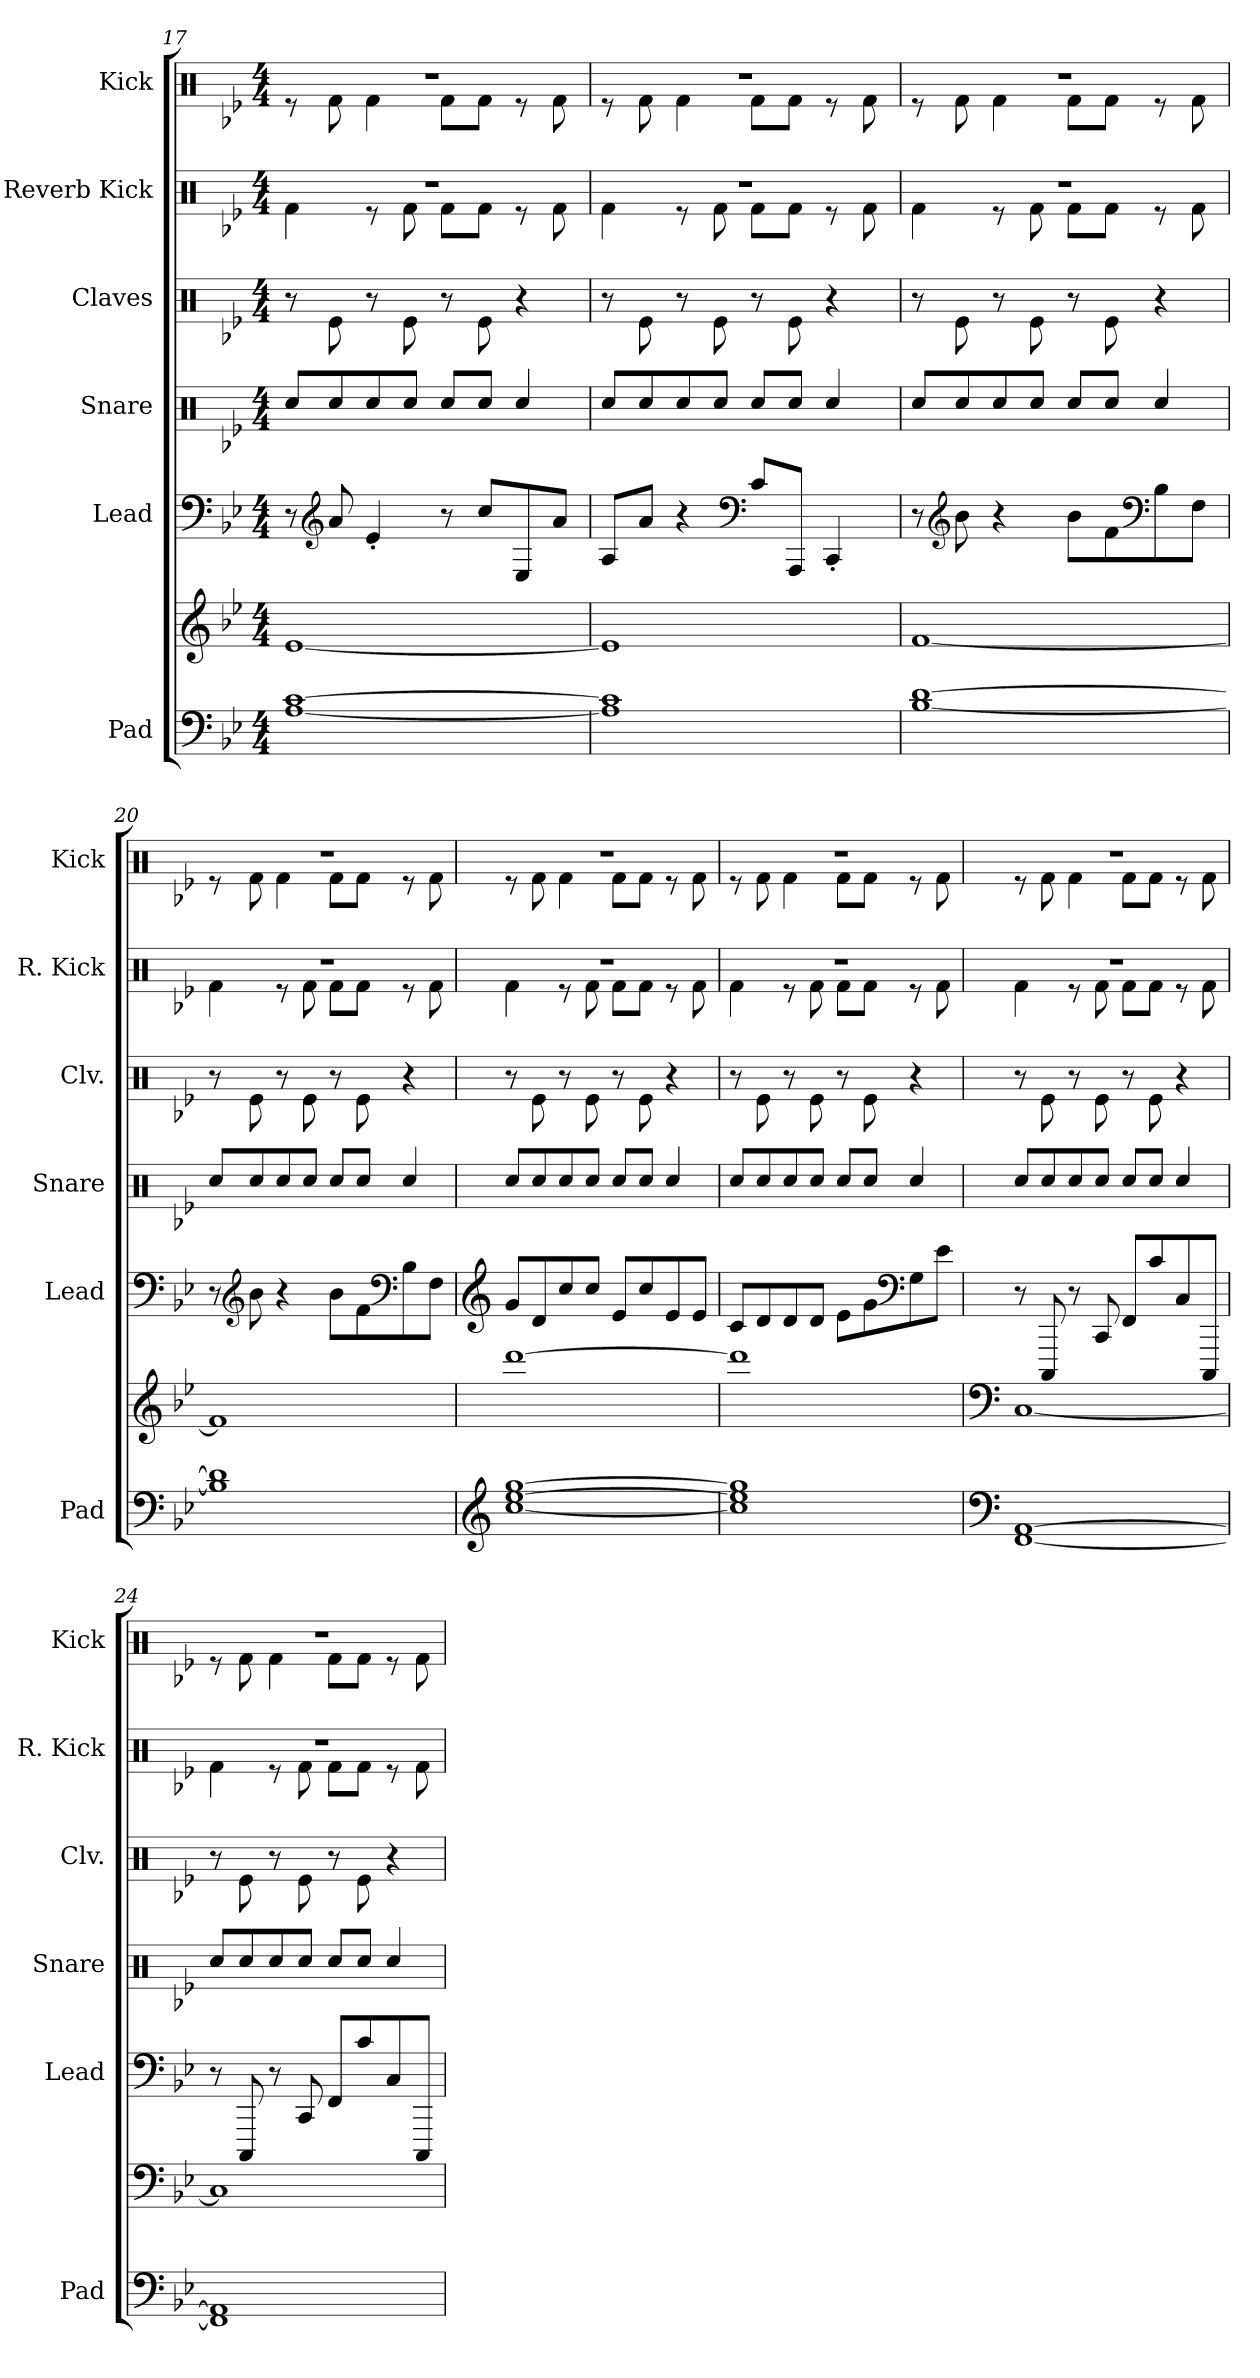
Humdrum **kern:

**kern	**kern	**kern	**kern	**kern	**kern	**kern
*part6	*part6	*part5	*part4	*part3	*part2	*part1
*staff7	*staff6	*staff5	*staff4	*staff3	*staff2	*staff1
*I"Pad	*	*I"Lead	*I"Snare	*I"Claves	*I"Reverb Kick	*I"Kick
*I'Pad	*	*I'Lead	*I'Snare	*I'Clv.	*I'R. Kick	*I'Kick
*clefF4	*clefG2	*clefF4	*clefX	*clefX	*clefX	*clefX
*k[b-e-]	*k[b-e-]	*k[b-e-]	*k[b-e-]	*k[b-e-]	*k[b-e-]	*k[b-e-]
*M4/4	*M4/4	*M4/4	*M4/4	*M4/4	*M4/4	*M4/4
=17	=17	=17	=17	=17	=17	=17
*	*	*	*	*	*^	*^
[1A [1c	[1e-	8r	8Rcc/L	8r	1r	4Rf\	1r	8r
*	*	*clefG2	*	*	*	*	*	*
.	.	8a/	8Rcc/	8Re\	.	.	.	8Rf\
.	.	4e-'/	8Rcc/	8r	.	8r	.	4Rf\
.	.	.	8Rcc/J	8Re\	.	8Rf\	.	.
.	.	8r	8Rcc/L	8r	.	8Rf\L	.	8Rf\L
.	.	8cc/L	8Rcc/J	8Re\	.	8Rf\J	.	8Rf\J
.	.	8E-/	4Rcc/	4r	.	8r	.	8r
.	.	8a/J	.	.	.	8Rf\	.	8Rf\
=18	=18	=18	=18	=18	=18	=18	=18	=18
1A] 1c]	1e-]	8A/L	8Rcc/L	8r	1r	4Rf\	1r	8r
.	.	8a/J	8Rcc/	8Re\	.	.	.	8Rf\
.	.	4r	8Rcc/	8r	.	8r	.	4Rf\
.	.	.	8Rcc/J	8Re\	.	8Rf\	.	.
*	*	*clefF4	*	*	*	*	*	*
.	.	8c/L	8Rcc/L	8r	.	8Rf\L	.	8Rf\L
.	.	8AAA/J	8Rcc/J	8Re\	.	8Rf\J	.	8Rf\J
.	.	4CC'/	4Rcc/	4r	.	8r	.	8r
.	.	.	.	.	.	8Rf\	.	8Rf\
=19	=19	=19	=19	=19	=19	=19	=19	=19
[1B- [1d	[1f	8r	8Rcc/L	8r	1r	4Rf\	1r	8r
*	*	*clefG2	*	*	*	*	*	*
.	.	8b-\	8Rcc/	8Re\	.	.	.	8Rf\
.	.	4r	8Rcc/	8r	.	8r	.	4Rf\
.	.	.	8Rcc/J	8Re\	.	8Rf\	.	.
.	.	8b-\L	8Rcc/L	8r	.	8Rf\L	.	8Rf\L
.	.	8f\	8Rcc/J	8Re\	.	8Rf\J	.	8Rf\J
*	*	*clefF4	*	*	*	*	*	*
.	.	8B-\	4Rcc/	4r	.	8r	.	8r
.	.	8F\J	.	.	.	8Rf\	.	8Rf\
!!LO:PB:g=z	!!
=20	=20	=20	=20	=20	=20	=20	=20	=20
1B-] 1d]	1f]	8r	8Rcc/L	8r	1r	4Rf\	1r	8r
*	*	*clefG2	*	*	*	*	*	*
.	.	8b-\	8Rcc/	8Re\	.	.	.	8Rf\
.	.	4r	8Rcc/	8r	.	8r	.	4Rf\
.	.	.	8Rcc/J	8Re\	.	8Rf\	.	.
.	.	8b-\L	8Rcc/L	8r	.	8Rf\L	.	8Rf\L
.	.	8f\	8Rcc/J	8Re\	.	8Rf\J	.	8Rf\J
*	*	*clefF4	*	*	*	*	*	*
.	.	8B-\	4Rcc/	4r	.	8r	.	8r
.	.	8F\J	.	.	.	8Rf\	.	8Rf\
=21	=21	=21	=21	=21	=21	=21	=21	=21
*clefG2	*	*clefG2	*	*	*	*	*	*
[1cc [1ee- [1gg	[1ddd	8g/L	8Rcc/L	8r	1r	4Rf\	1r	8r
.	.	8d/	8Rcc/	8Re\	.	.	.	8Rf\
.	.	8cc/	8Rcc/	8r	.	8r	.	4Rf\
.	.	8cc/J	8Rcc/J	8Re\	.	8Rf\	.	.
.	.	8e-/L	8Rcc/L	8r	.	8Rf\L	.	8Rf\L
.	.	8cc/	8Rcc/J	8Re\	.	8Rf\J	.	8Rf\J
.	.	8e-/	4Rcc/	4r	.	8r	.	8r
.	.	8e-/J	.	.	.	8Rf\	.	8Rf\
=22	=22	=22	=22	=22	=22	=22	=22	=22
1cc] 1ee-] 1gg]	1ddd]	8c/L	8Rcc/L	8r	1r	4Rf\	1r	8r
.	.	8d/	8Rcc/	8Re\	.	.	.	8Rf\
.	.	8d/	8Rcc/	8r	.	8r	.	4Rf\
.	.	8d/J	8Rcc/J	8Re\	.	8Rf\	.	.
.	.	8e-\L	8Rcc/L	8r	.	8Rf\L	.	8Rf\L
.	.	8g\	8Rcc/J	8Re\	.	8Rf\J	.	8Rf\J
*	*	*clefF4	*	*	*	*	*	*
.	.	8G\	4Rcc/	4r	.	8r	.	8r
.	.	8e-\J	.	.	.	8Rf\	.	8Rf\
=23	=23	=23	=23	=23	=23	=23	=23	=23
*clefF4	*clefF4	*	*	*	*	*	*	*
[1FF [1AA	[1C	8r	8Rcc/L	8r	1r	4Rf\	1r	8r
.	.	8CCC/	8Rcc/	8Re\	.	.	.	8Rf\
.	.	8r	8Rcc/	8r	.	8r	.	4Rf\
.	.	8CC/	8Rcc/J	8Re\	.	8Rf\	.	.
.	.	8FF/L	8Rcc/L	8r	.	8Rf\L	.	8Rf\L
.	.	8c/	8Rcc/J	8Re\	.	8Rf\J	.	8Rf\J
.	.	8C/	4Rcc/	4r	.	8r	.	8r
.	.	8CCC/J	.	.	.	8Rf\	.	8Rf\
!!LO:LB:g=z	!!
=24	=24	=24	=24	=24	=24	=24	=24	=24
1FF] 1AA]	1C]	8r	8Rcc/L	8r	1r	4Rf\	1r	8r
.	.	8CCC/	8Rcc/	8Re\	.	.	.	8Rf\
.	.	8r	8Rcc/	8r	.	8r	.	4Rf\
.	.	8CC/	8Rcc/J	8Re\	.	8Rf\	.	.
.	.	8FF/L	8Rcc/L	8r	.	8Rf\L	.	8Rf\L
.	.	8c/	8Rcc/J	8Re\	.	8Rf\J	.	8Rf\J
.	.	8C/	4Rcc/	4r	.	8r	.	8r
.	.	8CCC/J	.	.	.	8Rf\	.	8Rf\
*	*	*	*	*	*v	*v	*	*
*	*	*	*	*	*	*v	*v
=	=	=	=	=	=	=
*-	*-	*-	*-	*-	*-	*-
